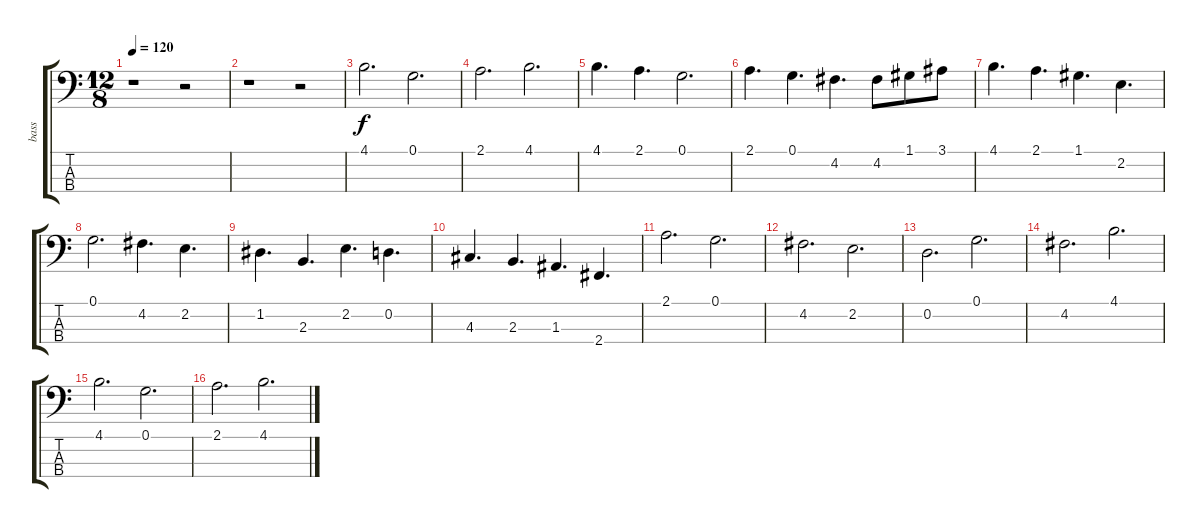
\track ("bass" "bass") {instrument acousticbass}
\staff {score tabs}
\tuning (G2 D2 A1 E1) {hide}
\ts (12 8)
\tempo 120
\clef f4
\ks c
r.1{dy f instrument acousticbass} r.2 |
r.1 r.2 |
4.1.2{d} 0.1.2{d} |
2.1.2{d} 4.1.2{d} |
4.1.4{d} 2.1.4{d} 0.1.2{d} |
2.1.4{d} 0.1.4{d} 4.2.4{d} 4.2.8 1.1.8 3.1.8 |
4.1.4{d} 2.1.4{d} 1.1.4{d} 2.2.4{d} |
0.1.2{d} 4.2.4{d} 2.2.4{d} |
1.2.4{d} 2.3.4{d} 2.2.4{d} 0.2.4{d} |
4.3.4{d} 2.3.4{d} 1.3.4{d} 2.4.4{d} |
2.1.2{d} 0.1.2{d} |
4.2.2{d} 2.2.2{d} |
0.2.2{d} 0.1.2{d} |
4.2.2{d} 4.1.2{d} |
4.1.2{d} 0.1.2{d} |
2.1.2{d} 4.1.2{d}
